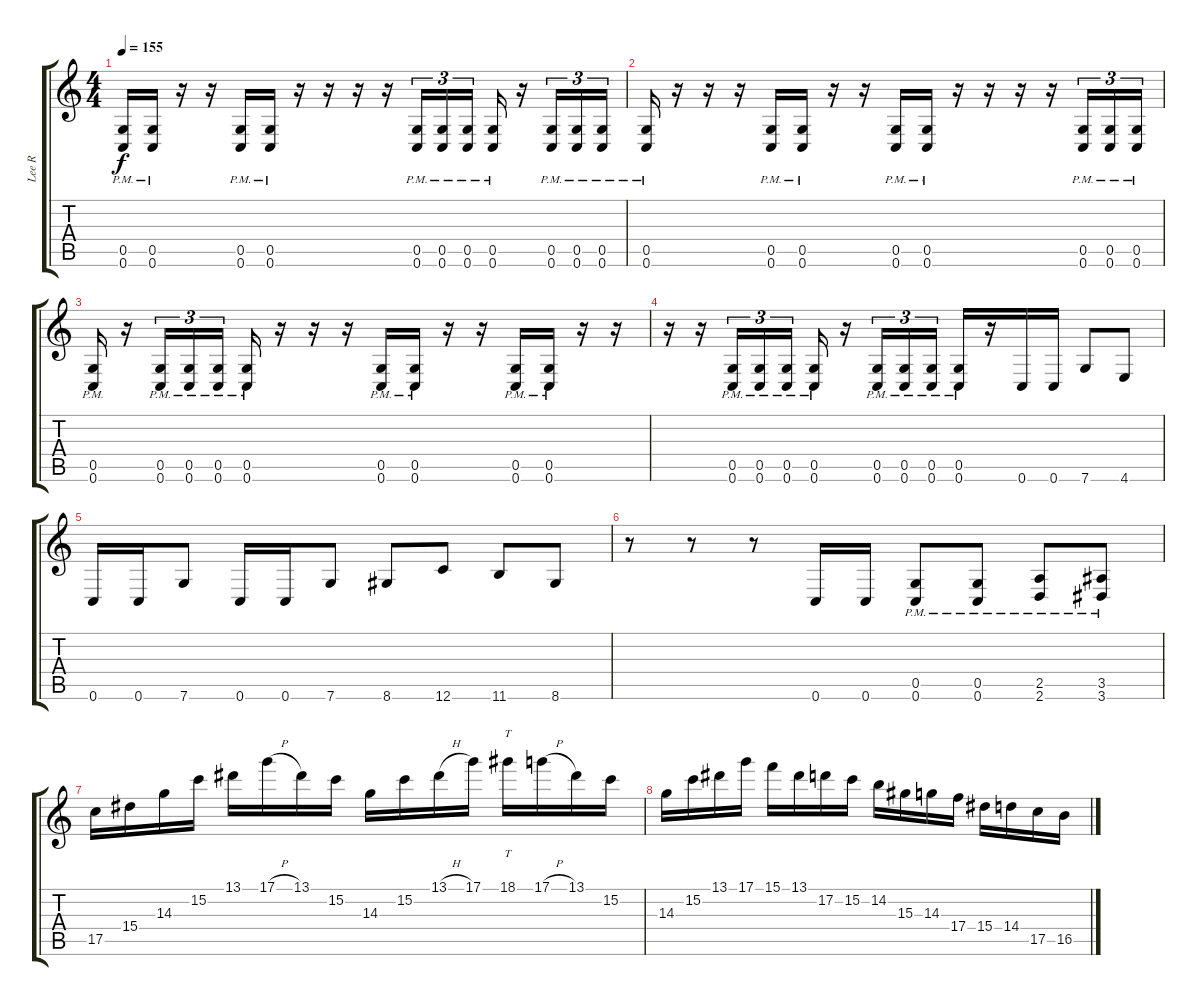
\track ("Lee R" "Lee R") {instrument distortionguitar}
\staff {score tabs}
\tuning (D4 A3 F3 C3 G2 C2) {hide}
\ts (4 4)
\tempo 155
\clef g2
\ks c
(0.5{pm} 0.6{pm}).16{dy f} (0.5{pm} 0.6{pm}).16 r.16 r.16 (0.5{pm} 0.6{pm}).16 (0.5{pm} 0.6{pm}).16 r.16 r.16 r.16 r.16 (0.5{pm} 0.6{pm}).16{tu (3 2)} (0.5{pm} 0.6{pm}).16{tu (3 2)} (0.5{pm} 0.6{pm}).16{tu (3 2)} (0.5{pm} 0.6{pm}).16 r.16 (0.5{pm} 0.6{pm}).16{tu (3 2)} (0.5{pm} 0.6{pm}).16{tu (3 2)} (0.5{pm} 0.6{pm}).16{tu (3 2)} |
(0.5{pm} 0.6{pm}).16 r.16 r.16 r.16 (0.5{pm} 0.6{pm}).16 (0.5{pm} 0.6{pm}).16 r.16 r.16 (0.5{pm} 0.6{pm}).16 (0.5{pm} 0.6{pm}).16 r.16 r.16 r.16 r.16 (0.5{pm} 0.6{pm}).16{tu (3 2)} (0.5{pm} 0.6{pm}).16{tu (3 2)} (0.5{pm} 0.6{pm}).16{tu (3 2)} |
(0.5{pm} 0.6{pm}).16 r.16 (0.5{pm} 0.6{pm}).16{tu (3 2)} (0.5{pm} 0.6{pm}).16{tu (3 2)} (0.5{pm} 0.6{pm}).16{tu (3 2)} (0.5{pm} 0.6{pm}).16 r.16 r.16 r.16 (0.5{pm} 0.6{pm}).16 (0.5{pm} 0.6{pm}).16 r.16 r.16 (0.5{pm} 0.6{pm}).16 (0.5{pm} 0.6{pm}).16 r.16 r.16 |
r.16 r.16 (0.5{pm} 0.6{pm}).16{tu (3 2)} (0.5{pm} 0.6{pm}).16{tu (3 2)} (0.5{pm} 0.6{pm}).16{tu (3 2)} (0.5{pm} 0.6{pm}).16 r.16 (0.5{pm} 0.6{pm}).16{tu (3 2)} (0.5{pm} 0.6{pm}).16{tu (3 2)} (0.5{pm} 0.6{pm}).16{tu (3 2)} (0.5{pm} 0.6{pm}).16 r.16 0.6.16 0.6.16 7.6.8 4.6.8 |
0.6.16 0.6.16 7.6.8 0.6.16 0.6.16 7.6.8 8.6.8 12.6.8 11.6.8 8.6.8 |
r.8 r.8 r.8 0.6.16 0.6.16 (0.5{pm} 0.6{pm}).8 (0.5{pm} 0.6{pm}).8 (2.5{pm} 2.6{pm}).8 (3.5{pm} 3.6{pm}).8 |
17.5.16 15.4.16 14.3.16 15.2.16 13.1.16 17.1{h}.16 13.1.16 15.2.16 14.3.16 15.2.16 13.1{h}.16 17.1.16 18.1.16{tt} 17.1{h}.16 13.1.16 15.2.16 |
14.3.16 15.2.16 13.1.16 17.1.16 15.1.16 13.1.16 17.2.16 15.2.16 14.2.16 15.3.16 14.3.16 17.4.16 15.4.16 14.4.16 17.5.16 16.5.16
